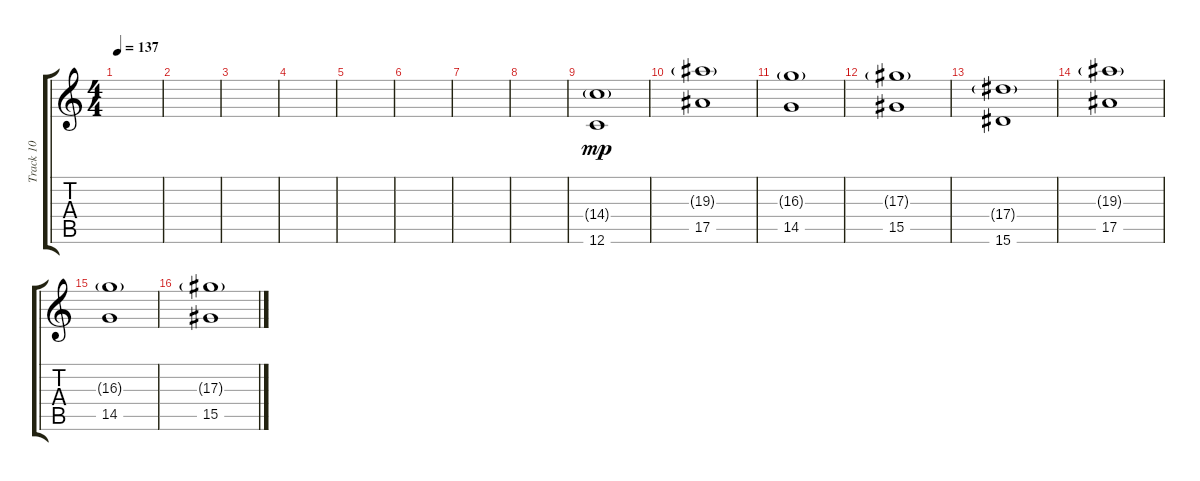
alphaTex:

\track ("Track 10" "Track 10") {instrument synthstrings1}
\staff {score tabs}
\tuning (C5 G4 Eb4 Bb3 F3 C3) {hide}
\ts (4 4)
\tempo 137
\clef g2
\ks c
|
|
|
|
|
|
|
|
(14.4{g} 12.6).1{dy mp} |
(19.3{g} 17.5).1 |
(16.3{g} 14.5).1 |
(17.3{g} 15.5).1 |
(17.4{g} 15.6).1 |
(19.3{g} 17.5).1 |
(16.3{g} 14.5).1 |
(17.3{g} 15.5).1
